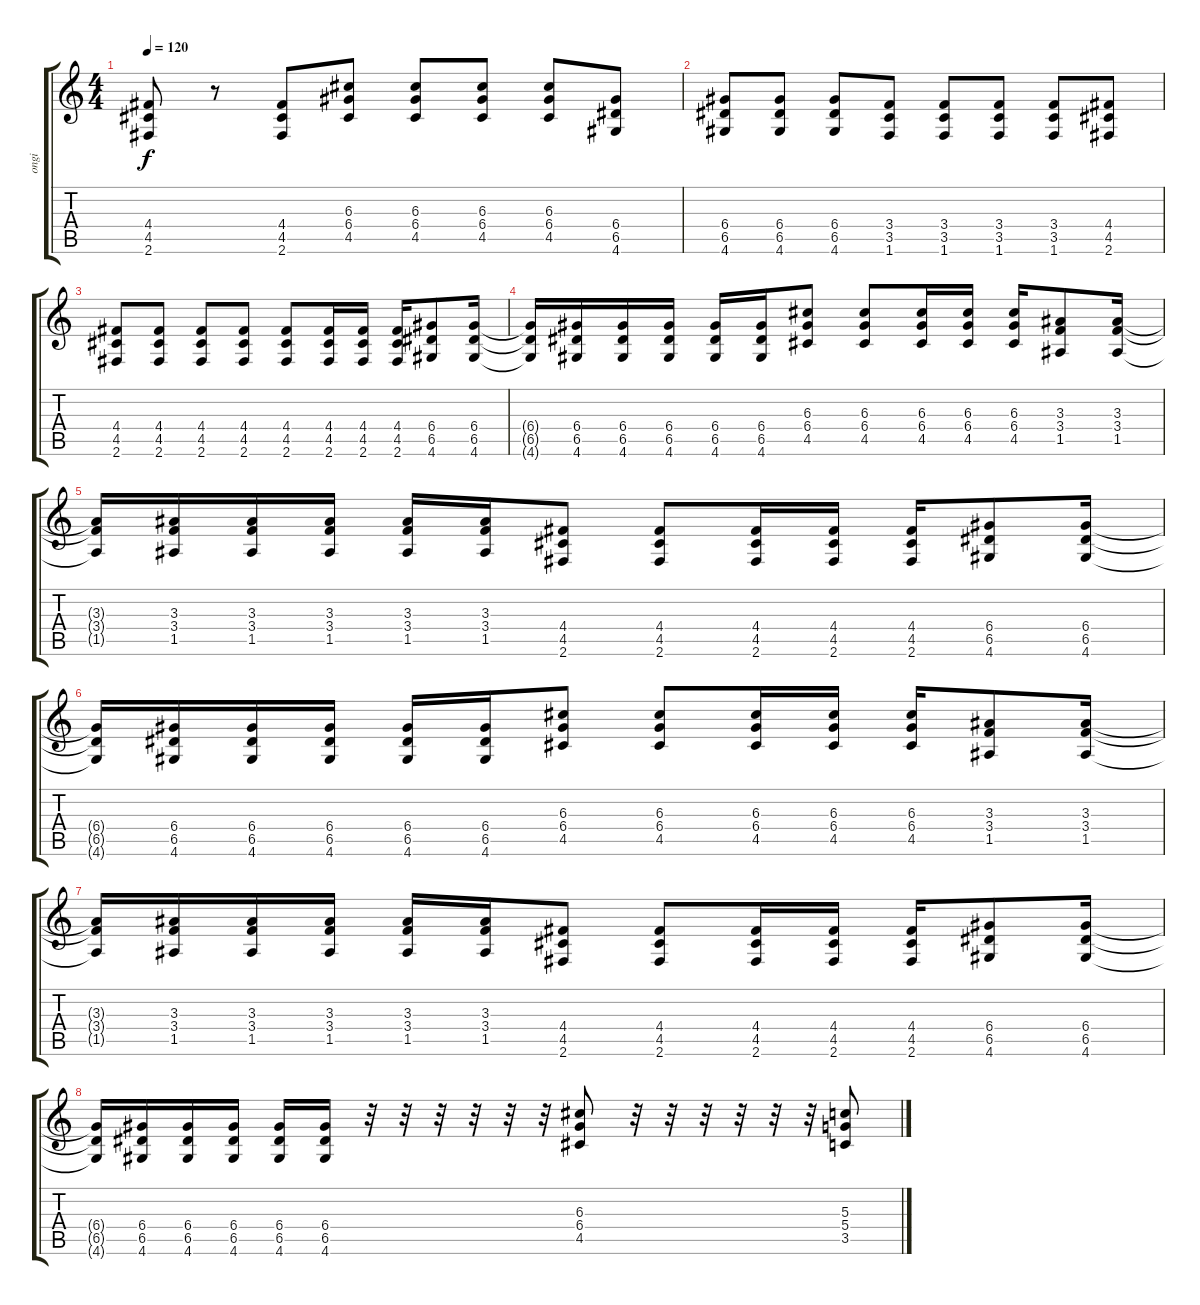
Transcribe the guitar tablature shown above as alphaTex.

\track ("ongi" "ongi") {instrument distortionguitar}
\staff {score tabs}
\tuning (E4 B3 G3 D3 A2 E2) {hide}
\ts (4 4)
\tempo 120
\clef g2
\ks c
(4.4 4.5 2.6).8{dy f} r.8 (4.4 4.5 2.6).8 (6.3 6.4 4.5).8{instrument electricguitarmuted} (6.3 6.4 4.5).8 (6.3 6.4 4.5).8 (6.3 6.4 4.5).8 (6.4 6.5 4.6).8 |
(6.4 6.5 4.6).8 (6.4 6.5 4.6).8 (6.4 6.5 4.6).8 (3.4 3.5 1.6).8 (3.4 3.5 1.6).8 (3.4 3.5 1.6).8 (3.4 3.5 1.6).8 (4.4 4.5 2.6).8 |
(4.4 4.5 2.6).8 (4.4 4.5 2.6).8 (4.4 4.5 2.6).8 (4.4 4.5 2.6).8{instrument distortionguitar} (4.4 4.5 2.6).8 (4.4 4.5 2.6).16 (4.4 4.5 2.6).16 (4.4 4.5 2.6).16 (6.4 6.5 4.6).8 (6.4 6.5 4.6).16 |
(6.4{t} 6.5{t} 4.6{t}).16 (6.4 6.5 4.6).16 (6.4 6.5 4.6).16 (6.4 6.5 4.6).16 (6.4 6.5 4.6).16 (6.4 6.5 4.6).16 (6.3 6.4 4.5).8 (6.3 6.4 4.5).8 (6.3 6.4 4.5).16 (6.3 6.4 4.5).16 (6.3 6.4 4.5).16 (3.3 3.4 1.5).8 (3.3 3.4 1.5).16 |
(3.3{t} 3.4{t} 1.5{t}).16 (3.3 3.4 1.5).16 (3.3 3.4 1.5).16 (3.3 3.4 1.5).16 (3.3 3.4 1.5).16 (3.3 3.4 1.5).16 (4.4 4.5 2.6).8 (4.4 4.5 2.6).8 (4.4 4.5 2.6).16 (4.4 4.5 2.6).16 (4.4 4.5 2.6).16 (6.4 6.5 4.6).8 (6.4 6.5 4.6).16 |
(6.4{t} 6.5{t} 4.6{t}).16 (6.4 6.5 4.6).16 (6.4 6.5 4.6).16 (6.4 6.5 4.6).16 (6.4 6.5 4.6).16 (6.4 6.5 4.6).16 (6.3 6.4 4.5).8 (6.3 6.4 4.5).8 (6.3 6.4 4.5).16 (6.3 6.4 4.5).16 (6.3 6.4 4.5).16 (3.3 3.4 1.5).8 (3.3 3.4 1.5).16 |
(3.3{t} 3.4{t} 1.5{t}).16 (3.3 3.4 1.5).16 (3.3 3.4 1.5).16 (3.3 3.4 1.5).16 (3.3 3.4 1.5).16 (3.3 3.4 1.5).16 (4.4 4.5 2.6).8 (4.4 4.5 2.6).8 (4.4 4.5 2.6).16 (4.4 4.5 2.6).16 (4.4 4.5 2.6).16 (6.4 6.5 4.6).8 (6.4 6.5 4.6).16 |
(6.4{t} 6.5{t} 4.6{t}).16 (6.4 6.5 4.6).16 (6.4 6.5 4.6).16 (6.4 6.5 4.6).16 (6.4 6.5 4.6).16 (6.4 6.5 4.6).16 r.32 r.32 r.32 r.32 r.32 r.32 (6.3 6.4 4.5).8 r.32 r.32 r.32 r.32 r.32 r.32 (5.3 5.4 3.5).8
